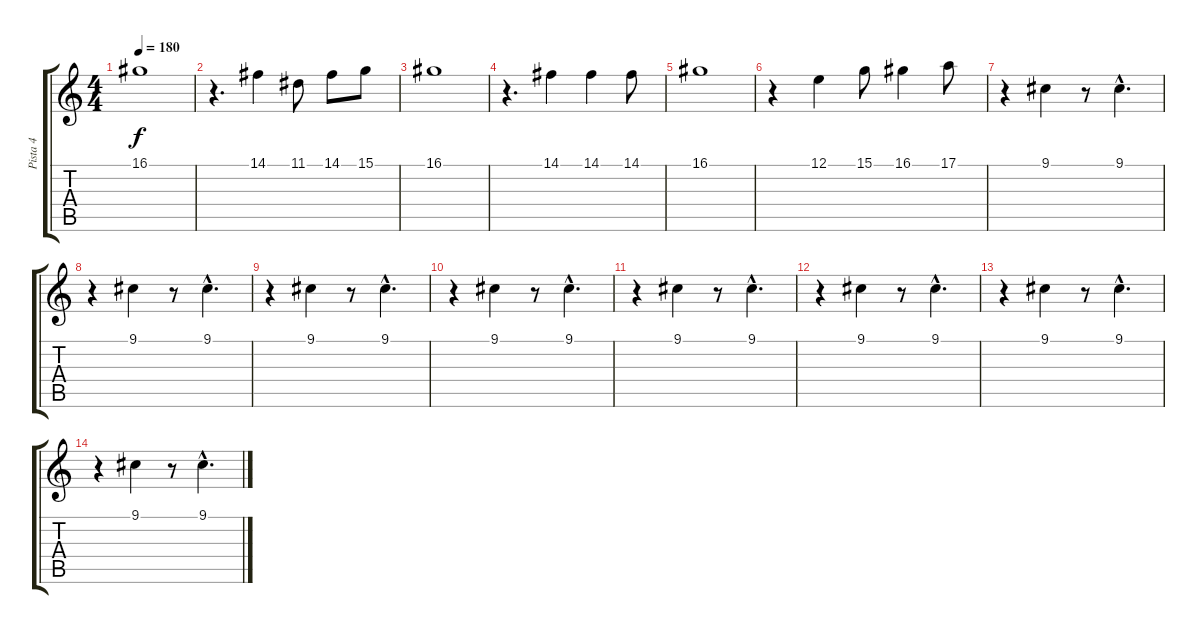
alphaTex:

\track ("Pista 4" "Pista 4") {instrument pizzicatostrings}
\staff {score tabs}
\tuning (E4 B3 G3 D3 A2 E2) {hide}
\ts (4 4)
\tempo 180
\clef g2
\ks c
16.1.1{dy f} |
r.4{d} 14.1.4 11.1.8 14.1.8 15.1.8 |
16.1.1 |
r.4{d} 14.1.4 14.1.4 14.1.8 |
16.1.1 |
r.4{volume 7} 12.1.4 15.1.8 16.1.4 17.1.8 |
r.4{volume 8} 9.1.4 r.8 9.1{hac}.4{d} |
r.4 9.1.4 r.8 9.1{hac}.4{d} |
r.4 9.1.4 r.8 9.1{hac}.4{d} |
r.4 9.1.4 r.8 9.1{hac}.4{d} |
r.4 9.1.4 r.8 9.1{hac}.4{d} |
r.4 9.1.4 r.8 9.1{hac}.4{d} |
r.4 9.1.4 r.8 9.1{hac}.4{d} |
r.4 9.1.4 r.8 9.1{hac}.4{d}
